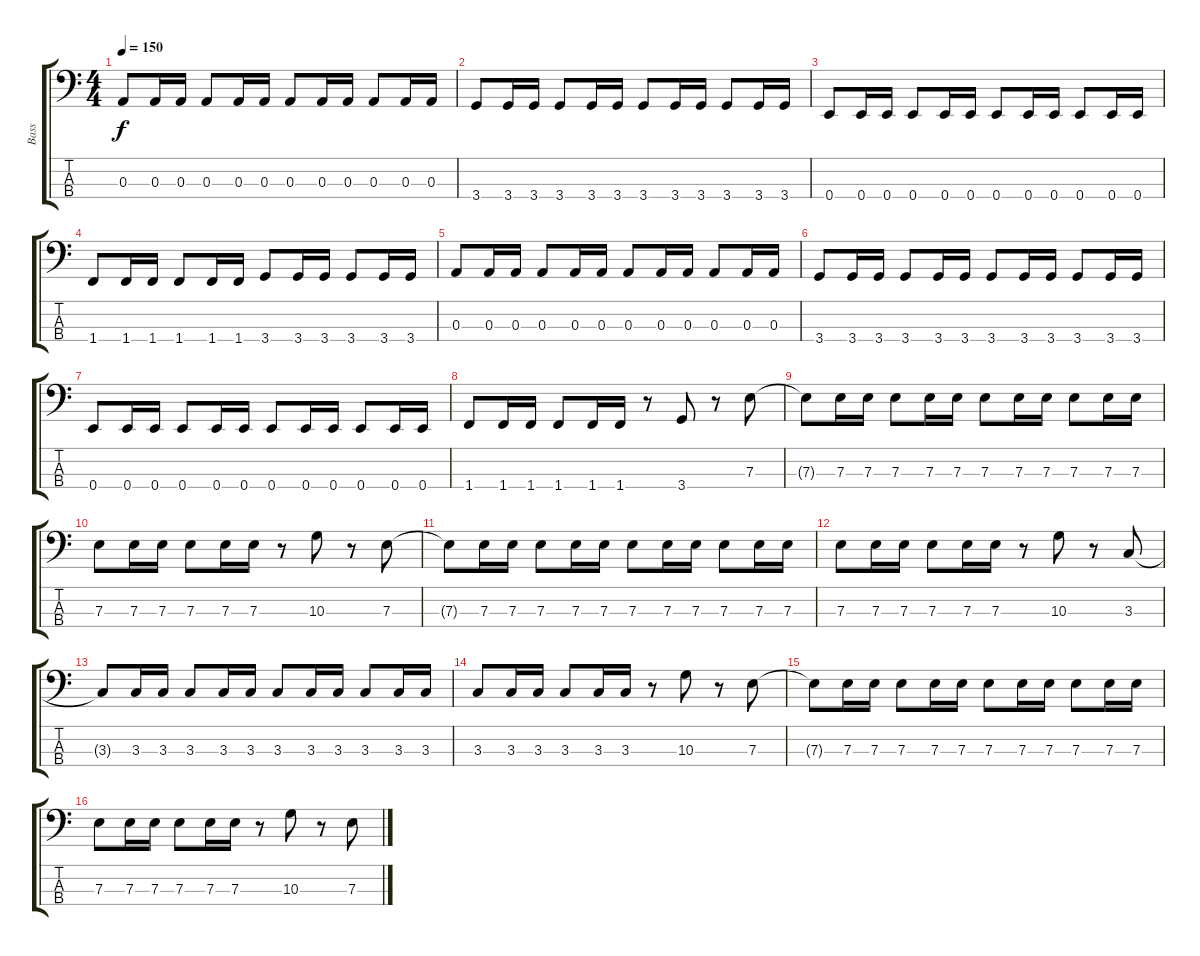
\track ("Bass" "Bass") {instrument electricbassfinger}
\staff {score tabs}
\tuning (G2 D2 A1 E1) {hide}
\ts (4 4)
\tempo 150
\clef f4
\ks c
0.3.8{dy f} 0.3.16 0.3.16 0.3.8 0.3.16 0.3.16 0.3.8 0.3.16 0.3.16 0.3.8 0.3.16 0.3.16 |
3.4.8 3.4.16 3.4.16 3.4.8 3.4.16 3.4.16 3.4.8 3.4.16 3.4.16 3.4.8 3.4.16 3.4.16 |
0.4.8 0.4.16 0.4.16 0.4.8 0.4.16 0.4.16 0.4.8 0.4.16 0.4.16 0.4.8 0.4.16 0.4.16 |
1.4.8 1.4.16 1.4.16 1.4.8 1.4.16 1.4.16 3.4.8 3.4.16 3.4.16 3.4.8 3.4.16 3.4.16 |
0.3.8 0.3.16 0.3.16 0.3.8 0.3.16 0.3.16 0.3.8 0.3.16 0.3.16 0.3.8 0.3.16 0.3.16 |
3.4.8 3.4.16 3.4.16 3.4.8 3.4.16 3.4.16 3.4.8 3.4.16 3.4.16 3.4.8 3.4.16 3.4.16 |
0.4.8 0.4.16 0.4.16 0.4.8 0.4.16 0.4.16 0.4.8 0.4.16 0.4.16 0.4.8 0.4.16 0.4.16 |
1.4.8 1.4.16 1.4.16 1.4.8 1.4.16 1.4.16 r.8 3.4.8 r.8 7.3.8 |
7.3{t}.8 7.3.16 7.3.16 7.3.8 7.3.16 7.3.16 7.3.8 7.3.16 7.3.16 7.3.8 7.3.16 7.3.16 |
7.3.8 7.3.16 7.3.16 7.3.8 7.3.16 7.3.16 r.8 10.3.8 r.8 7.3.8 |
7.3{t}.8 7.3.16 7.3.16 7.3.8 7.3.16 7.3.16 7.3.8 7.3.16 7.3.16 7.3.8 7.3.16 7.3.16 |
7.3.8 7.3.16 7.3.16 7.3.8 7.3.16 7.3.16 r.8 10.3.8 r.8 3.3.8 |
3.3{t}.8 3.3.16 3.3.16 3.3.8 3.3.16 3.3.16 3.3.8 3.3.16 3.3.16 3.3.8 3.3.16 3.3.16 |
3.3.8 3.3.16 3.3.16 3.3.8 3.3.16 3.3.16 r.8 10.3.8 r.8 7.3.8 |
7.3{t}.8 7.3.16 7.3.16 7.3.8 7.3.16 7.3.16 7.3.8 7.3.16 7.3.16 7.3.8 7.3.16 7.3.16 |
7.3.8 7.3.16 7.3.16 7.3.8 7.3.16 7.3.16 r.8 10.3.8 r.8 7.3.8
